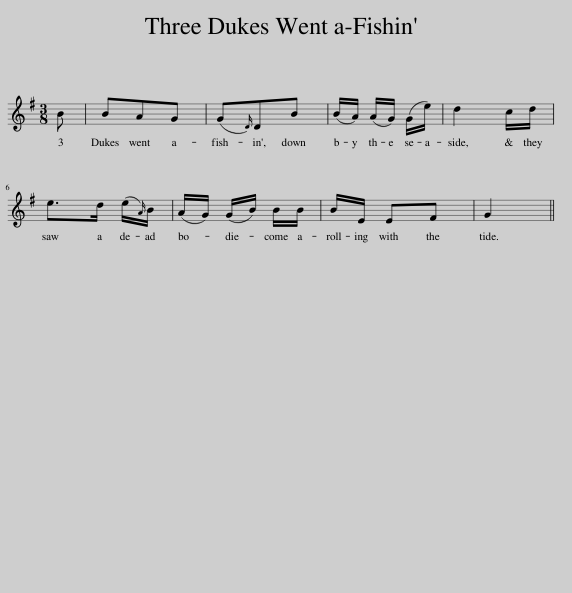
X:1
L:1/8
M:3/8
I:linebreak $
K:G
V:1 treble
V:1
 B | BAG | (G{D)}DB | (B/A/) (A/G/) (G/e/) | d2 c/d/ |$ %5
 e>d (e/{A)}B/ | (A/G/) (G/B/) B/B/ | B/E/ EF | G2 || %9
